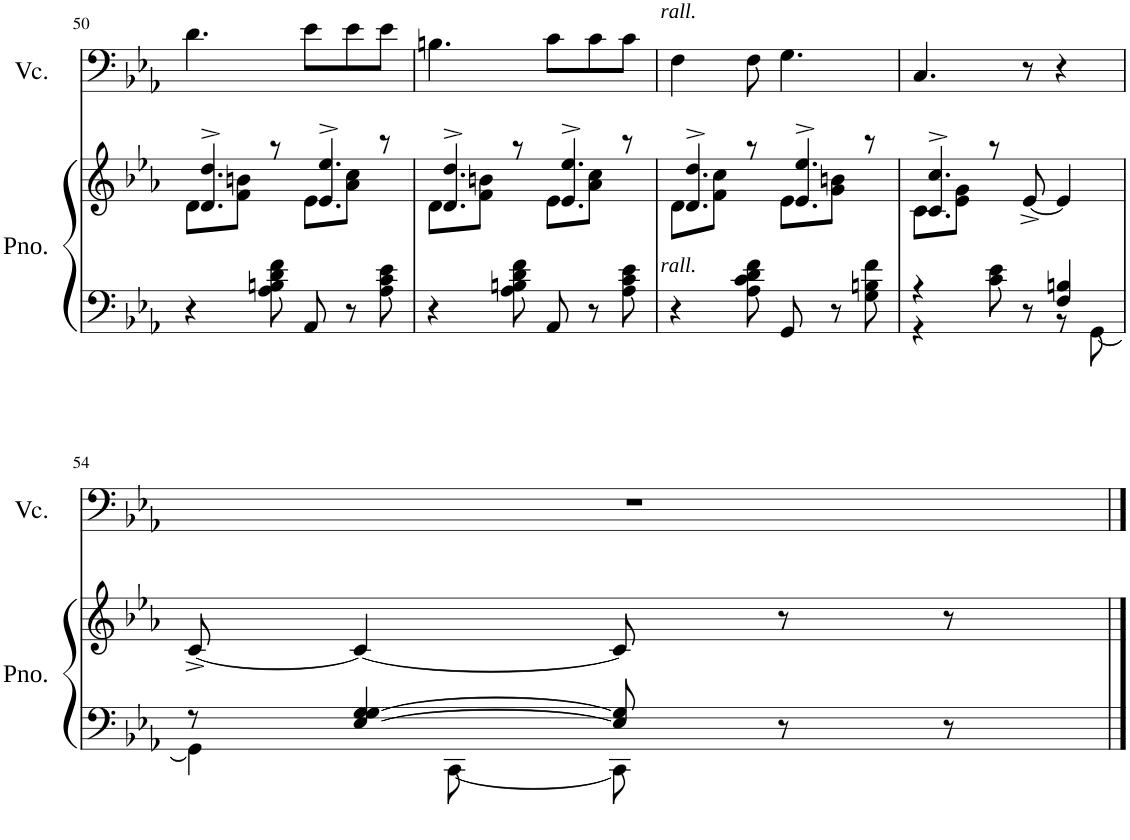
**kern	**kern	**dynam	**kern	**dynam
*part2	*part2	*part2	*part1	*part1
*staff3	*staff2	*staff2/3	*staff1	*staff1
*I"Piano	*	*	*I"Cello	*
*I'Pno.	*	*	*	*
!!LO:PB:g=z
*clefF4	*clefG2	*	*clefF4	*
*k[b-e-a-]	*k[b-e-a-]	*	*k[b-e-a-]	*
*M6/8	*M6/8	*	*M6/8	*
=50	=50	=50	=50	=50
*	*^	*	*	*
4r	8d\L	4.d/^> 4.dd/^>	.	4.d\	.
.	8f\ 8bn\J	.	.	.	.
8A-\ 8Bn\ 8d\ 8f\	8r	.	.	.	.
8AA-/	8e-\L	4.e-/^> 4.ee-/^>	.	8e-\L	.
8r	8a-\ 8cc\J	.	.	8e-\	.
8A-\ 8c\ 8e-\	8r	.	.	8e-\J	.
=51	=51	=51	=51	=51	=51
4r	8d\L	4.d/^> 4.dd/^>	.	4.Bn\	.
.	8f\ 8bn\J	.	.	.	.
8A-\ 8Bn\ 8d\ 8f\	8r	.	.	.	.
8AA-/	8e-\L	4.e-/^> 4.ee-/^>	.	8c\L	.
8r	8a-\ 8cc\J	.	.	8c\	.
8A-\ 8c\ 8e-\	8r	.	.	8c\J	.
=52	=52	=52	=52	=52	=52
!	!	!	!LO:DY:a=2	!	!LO:DY:a
4r	8d\L	4.d/^> 4.dd/^>	other-dynamics	4F\	other-dynamics
.	8f\ 8cc\J	.	.	.	.
8A-\ 8c\ 8d\ 8f\	8r	.	.	8F\	.
8GG/	8e-\L	4.e-/^> 4.ee-/^>	.	4.G\	.
8r	8g\ 8bn\J	.	.	.	.
8G\ 8Bn\ 8f\	8r	.	.	.	.
=53	=53	=53	=53	=53	=53
*^	*	*	*	*	*
4r	4r	8c\L	4.c/^ 4.cc/^	.	4.C/	.
.	.	8e-\ 8g\J	.	.	.	.
8c\ 8e-\	4ryy	8r	.	.	.	.
8r	.	[8e-^/	4.ryy	.	8r	.
4F/ 4Bn/	8r	4e-/]	.	.	4r	.
.	[8GG\	.	.	.	.	.
*	*	*v	*v	*	*	*
!!LO:LB:g=z
=54	=54	=54	=54	=54	=54
8r	4GG\]	[8c^/	.	2.r	.
[4E-/ [4G/ 4G/	.	4c/_	.	.	.
.	[8CC\L	.	.	.	.
8E-/] 8G/]	8CC\J]	8c/]	.	.	.
8r	4ryy	8r	.	.	.
8r	.	8r	.	.	.
*v	*v	*	*	*	*
==	==	==	==	==
*-	*-	*-	*-	*-
